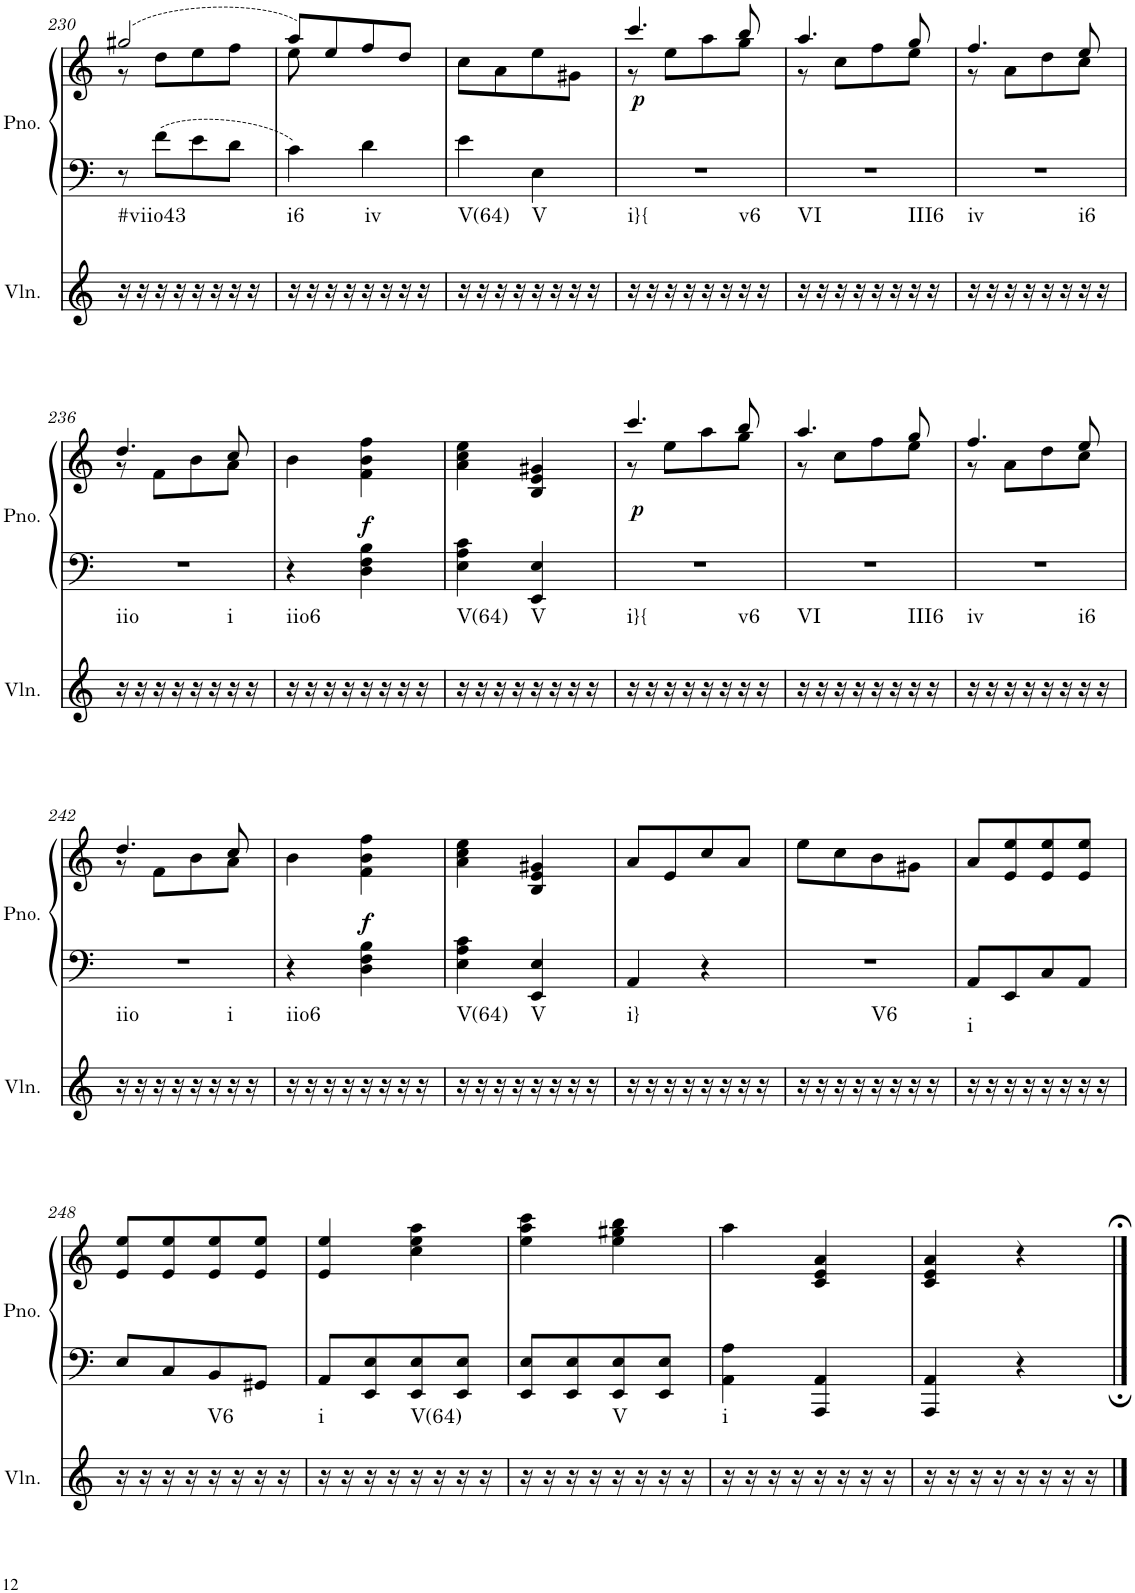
**kern	**harte	**kern	**kern	**dynam
*part2	*part2	*part1	*part1	*part1
*staff3	*	*staff2	*staff1	*staff1/2
*I"Violin	*	*I"Piano	*	*
*I'Vln.	*	*I'Pno.	*	*
!!LO:PB:g=z
*clefG2	*	*clefF4	*clefG2	*
*k[]	*	*k[]	*k[]	*
*M2/4	*	*M2/4	*M2/4	*
=230	=230	=230	=230	=230
*	*	*	*^	*
!	!LO:H:kt=#viio43	!	!	!	!
16r	N	8r	(2gg#X/	8r	.
16r	.	.	.	.	.
16r	.	8f\L	.	8dd\L	.
16r	.	.	.	.	.
16r	.	8e\	.	8ee\	.
16r	.	.	.	.	.
16r	.	8d\J	.	8ff\J	.
16r	.	.	.	.	.
=231	=231	=231	=231	=231	=231
!	!LO:H:kt=i6	!	!	!	!
16r	N	4c\	8aa/L)	8ee\	.
16r	.	.	.	.	.
16r	.	.	8ee/	8ryy	.
16r	.	.	.	.	.
!	!LO:H:kt=iv	!	!	!	!
16r	N	4d\	8ff/	4ryy	.
16r	.	.	.	.	.
16r	.	.	8dd/J	.	.
16r	.	.	.	.	.
*	*	*	*v	*v	*
=232	=232	=232	=232	=232
!	!LO:H:kt=V(64)	!	!	!
16r	N	4e\	8cc\L	.
16r	.	.	.	.
16r	.	.	8a\	.
16r	.	.	.	.
!	!LO:H:kt=V	!	!	!
16r	N	4E\	8ee\	.
16r	.	.	.	.
16r	.	.	8g#X\J	.
16r	.	.	.	.
=233	=233	=233	=233	=233
*	*	*	*^	*
!	!LO:H:kt=i}{	!	!	!	!LO:DY:b
16r	N	2r	4.ccc/	8r	p
16r	.	.	.	.	.
16r	.	.	.	8ee\L	.
16r	.	.	.	.	.
16r	.	.	.	8aa\	.
16r	.	.	.	.	.
!	!LO:H:kt=v6	!	!	!	!
16r	N	.	8bb/	8gg\J	.
16r	.	.	.	.	.
=234	=234	=234	=234	=234	=234
!	!LO:H:kt=VI	!	!	!	!
16r	N	2r	4.aa/	8r	.
16r	.	.	.	.	.
16r	.	.	.	8cc\L	.
16r	.	.	.	.	.
16r	.	.	.	8ff\	.
16r	.	.	.	.	.
!	!LO:H:kt=III6	!	!	!	!
16r	N	.	8gg/	8ee\J	.
16r	.	.	.	.	.
=235	=235	=235	=235	=235	=235
!	!LO:H:kt=iv	!	!	!	!
16r	N	2r	4.ff/	8r	.
16r	.	.	.	.	.
16r	.	.	.	8a\L	.
16r	.	.	.	.	.
16r	.	.	.	8dd\	.
16r	.	.	.	.	.
!	!LO:H:kt=i6	!	!	!	!
16r	N	.	8ee/	8cc\J	.
16r	.	.	.	.	.
!!LO:LB:g=z	!!
=236	=236	=236	=236	=236	=236
!	!LO:H:kt=iio	!	!	!	!
16r	N	2r	4.dd/	8r	.
16r	.	.	.	.	.
16r	.	.	.	8f\L	.
16r	.	.	.	.	.
16r	.	.	.	8b\	.
16r	.	.	.	.	.
!	!LO:H:kt=i	!	!	!	!
16r	N	.	8cc/	8a\J	.
16r	.	.	.	.	.
*	*	*	*v	*v	*
=237	=237	=237	=237	=237
!	!LO:H:kt=iio6	!	!	!
16r	N	4r	4b\	.
16r	.	.	.	.
16r	.	.	.	.
16r	.	.	.	.
!	!	!	!	!LO:DY:a=2
16r	.	4D\ 4F\ 4B\	4f\ 4b\ 4ff\	f
16r	.	.	.	.
16r	.	.	.	.
16r	.	.	.	.
=238	=238	=238	=238	=238
!	!LO:H:kt=V(64)	!	!	!
16r	N	4E\ 4A\ 4c\	4a\ 4cc\ 4ee\	.
16r	.	.	.	.
16r	.	.	.	.
16r	.	.	.	.
!	!LO:H:kt=V	!	!	!
16r	N	4EE/ 4E/	4B/ 4e/ 4g#X/	.
16r	.	.	.	.
16r	.	.	.	.
16r	.	.	.	.
=239	=239	=239	=239	=239
*	*	*	*^	*
!	!LO:H:kt=i}{	!	!	!	!LO:DY:b
16r	N	2r	4.ccc/	8r	p
16r	.	.	.	.	.
16r	.	.	.	8ee\L	.
16r	.	.	.	.	.
16r	.	.	.	8aa\	.
16r	.	.	.	.	.
!	!LO:H:kt=v6	!	!	!	!
16r	N	.	8bb/	8gg\J	.
16r	.	.	.	.	.
=240	=240	=240	=240	=240	=240
!	!LO:H:kt=VI	!	!	!	!
16r	N	2r	4.aa/	8r	.
16r	.	.	.	.	.
16r	.	.	.	8cc\L	.
16r	.	.	.	.	.
16r	.	.	.	8ff\	.
16r	.	.	.	.	.
!	!LO:H:kt=III6	!	!	!	!
16r	N	.	8gg/	8ee\J	.
16r	.	.	.	.	.
=241	=241	=241	=241	=241	=241
!	!LO:H:kt=iv	!	!	!	!
16r	N	2r	4.ff/	8r	.
16r	.	.	.	.	.
16r	.	.	.	8a\L	.
16r	.	.	.	.	.
16r	.	.	.	8dd\	.
16r	.	.	.	.	.
!	!LO:H:kt=i6	!	!	!	!
16r	N	.	8ee/	8cc\J	.
16r	.	.	.	.	.
!!LO:LB:g=z	!!
=242	=242	=242	=242	=242	=242
!	!LO:H:kt=iio	!	!	!	!
16r	N	2r	4.dd/	8r	.
16r	.	.	.	.	.
16r	.	.	.	8f\L	.
16r	.	.	.	.	.
16r	.	.	.	8b\	.
16r	.	.	.	.	.
!	!LO:H:kt=i	!	!	!	!
16r	N	.	8cc/	8a\J	.
16r	.	.	.	.	.
*	*	*	*v	*v	*
=243	=243	=243	=243	=243
!	!LO:H:kt=iio6	!	!	!
16r	N	4r	4b\	.
16r	.	.	.	.
16r	.	.	.	.
16r	.	.	.	.
!	!	!	!	!LO:DY:a=2
16r	.	4D\ 4F\ 4B\	4f\ 4b\ 4ff\	f
16r	.	.	.	.
16r	.	.	.	.
16r	.	.	.	.
=244	=244	=244	=244	=244
!	!LO:H:kt=V(64)	!	!	!
16r	N	4E\ 4A\ 4c\	4a\ 4cc\ 4ee\	.
16r	.	.	.	.
16r	.	.	.	.
16r	.	.	.	.
!	!LO:H:kt=V	!	!	!
16r	N	4EE/ 4E/	4B/ 4e/ 4g#X/	.
16r	.	.	.	.
16r	.	.	.	.
16r	.	.	.	.
=245	=245	=245	=245	=245
!	!LO:H:kt=i}	!	!	!
16r	N	4AA/	8a/L	.
16r	.	.	.	.
16r	.	.	8e/	.
16r	.	.	.	.
16r	.	4r	8cc/	.
16r	.	.	.	.
16r	.	.	8a/J	.
16r	.	.	.	.
=246	=246	=246	=246	=246
16r	.	2r	8ee\L	.
16r	.	.	.	.
16r	.	.	8cc\	.
16r	.	.	.	.
!	!LO:H:kt=V6	!	!	!
16r	N	.	8b\	.
16r	.	.	.	.
16r	.	.	8g#X\J	.
16r	.	.	.	.
=247	=247	=247	=247	=247
!	!LO:H:kt=i	!	!	!
16r	N	8AA/L	8a/L	.
16r	.	.	.	.
16r	.	8EE/	8e/ 8ee/	.
16r	.	.	.	.
16r	.	8C/	8e/ 8ee/	.
16r	.	.	.	.
16r	.	8AA/J	8e/ 8ee/J	.
16r	.	.	.	.
!!LO:LB:g=z
=248	=248	=248	=248	=248
16r	.	8E/L	8e/ 8ee/L	.
16r	.	.	.	.
16r	.	8C/	8e/ 8ee/	.
16r	.	.	.	.
!	!LO:H:kt=V6	!	!	!
16r	N	8BB/	8e/ 8ee/	.
16r	.	.	.	.
16r	.	8GG#X/J	8e/ 8ee/J	.
16r	.	.	.	.
=249	=249	=249	=249	=249
!	!LO:H:kt=i	!	!	!
16r	N	8AA/L	4e/ 4ee/	.
16r	.	.	.	.
16r	.	8EE/ 8E/	.	.
16r	.	.	.	.
!	!LO:H:kt=V(64)	!	!	!
16r	N	8EE/ 8E/	4cc\ 4ee\ 4aa\	.
16r	.	.	.	.
16r	.	8EE/ 8E/J	.	.
16r	.	.	.	.
=250	=250	=250	=250	=250
16r	.	8EE/ 8E/L	4ee\ 4aa\ 4ccc\	.
16r	.	.	.	.
16r	.	8EE/ 8E/	.	.
16r	.	.	.	.
!	!LO:H:kt=V	!	!	!
16r	N	8EE/ 8E/	4ee\ 4gg#X\ 4bb\	.
16r	.	.	.	.
16r	.	8EE/ 8E/J	.	.
16r	.	.	.	.
=251	=251	=251	=251	=251
!	!LO:H:kt=i	!	!	!
16r	N	4AA\ 4A\	4aa\	.
16r	.	.	.	.
16r	.	.	.	.
16r	.	.	.	.
16r	.	4AAA/ 4AA/	4c/ 4e/ 4a/	.
16r	.	.	.	.
16r	.	.	.	.
16r	.	.	.	.
=252	=252	=252	=252	=252
16r	.	4AAA/ 4AA/	4c/ 4e/ 4a/	.
16r	.	.	.	.
16r	.	.	.	.
16r	.	.	.	.
16r	.	4r	4r	.
16r	.	.	.	.
16r	.	.	.	.
16r	.	.	.	.
==	==	==	==	==
*-	*-	*-	*-	*-
